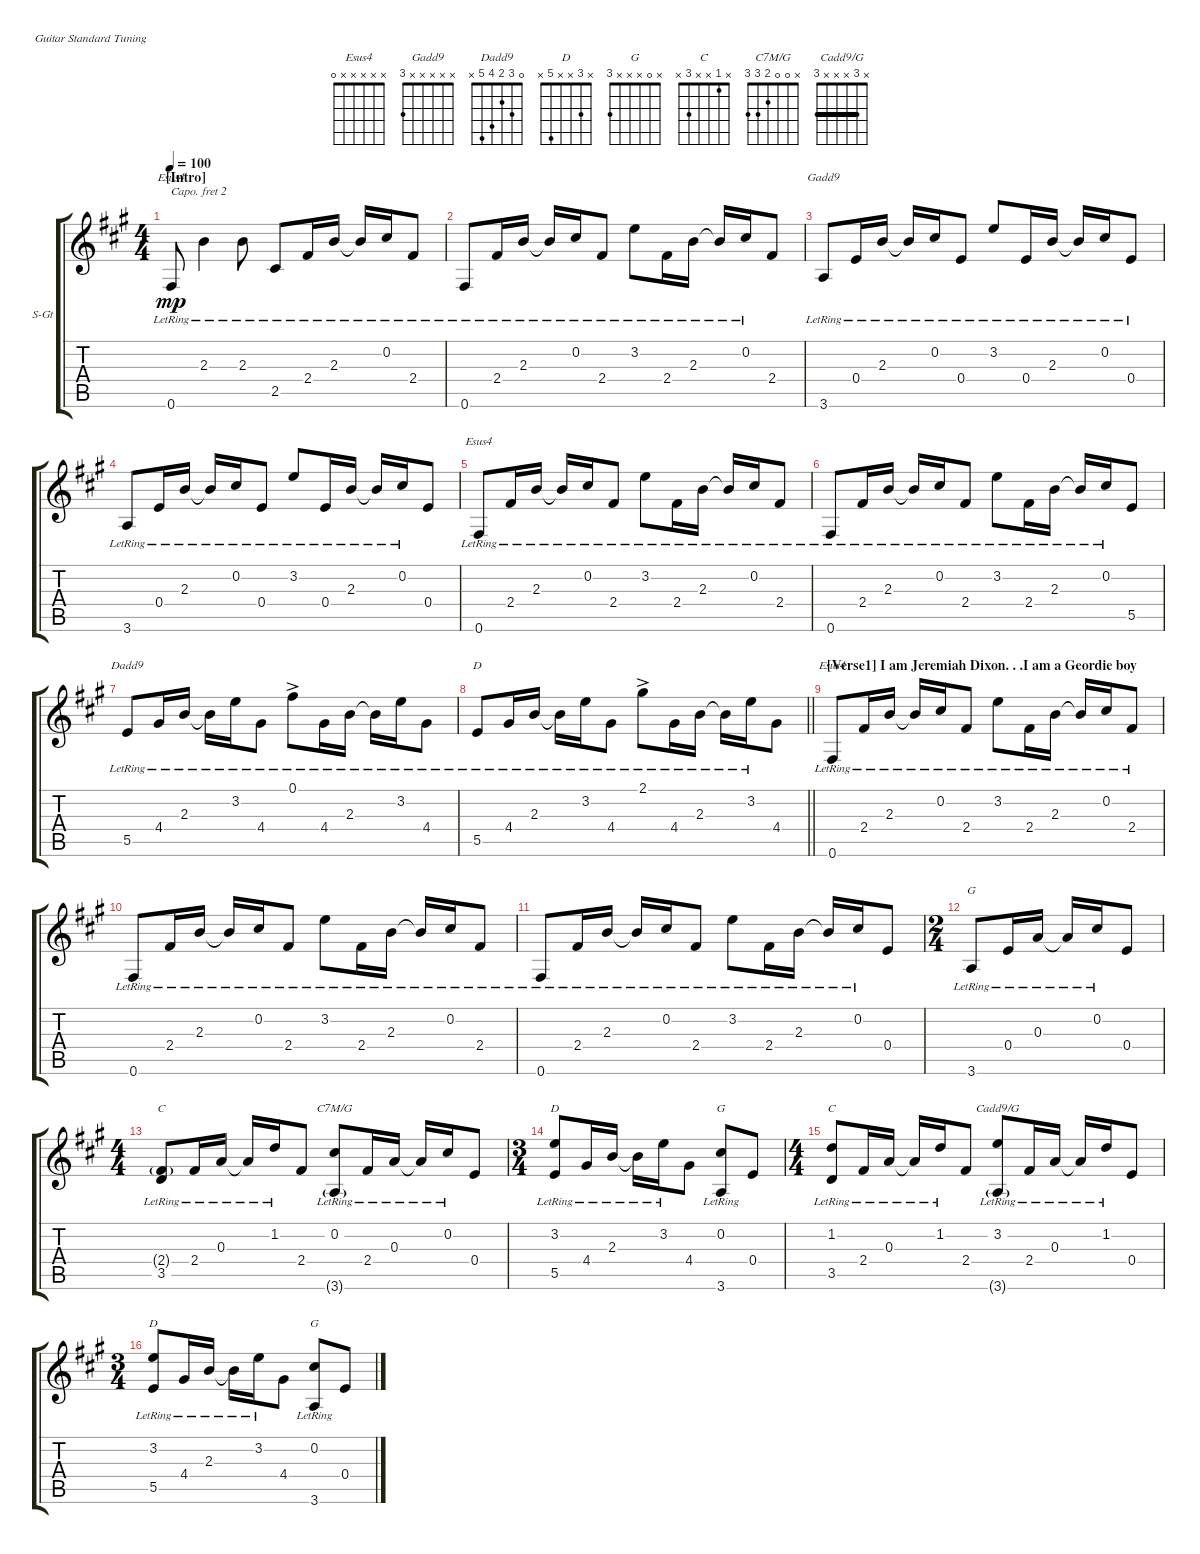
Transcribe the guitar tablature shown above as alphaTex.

\bracketExtendMode groupsimilarinstruments
\firstSystemTrackNameOrientation horizontal
\otherSystemsTrackNameOrientation horizontal
\track ("Acoustic Guitar (capo 2nd)" "S-Gt") {instrument acousticguitarsteel}
\staff {score tabs}
\capo 2
\tuning (E4 B3 G3 D3 A2 E2)
\chord ("Esus4" x x x x x 0)
\chord ("Gadd9" x x x x x 3)
\chord ("Dadd9" 0 3 2 4 5 x)
\chord ("D" x x x x 5 x)
\chord ("G" x x x x x 3)
\chord ("C" x x x x 3 x)
\chord ("C7M/G" x 0 0 2 3 3)
\chord ("D" x 3 x x 5 x)
\chord ("G" x 0 x x x 3)
\chord ("C" x 1 x x 3 x)
\chord ("Cadd9/G" x 3 x x x 3) {barre 3}
\ts (4 4)
\section ("" "[Intro]")
\tempo 100
\clef g2
\ks f#minor
0.6{lr}.8{ch "Esus4" dy mp instrument acousticguitarsteel} 2.3{lr}.4 2.3{lr}.8 2.5{lr}.8 2.4{lr}.16 2.3{lr}.16 2.3{lr t}.16 0.2{lr}.16 2.4{lr}.8 |
0.6{lr}.8 2.4{lr}.16 2.3{lr}.16 2.3{lr t}.16 0.2{lr}.16 2.4{lr}.8 3.2{lr}.8 2.4{lr}.16 2.3{lr}.16 2.3{lr t}.16 0.2{lr}.16 2.4.8 |
3.6{lr}.8{ch "Gadd9"} 0.4{lr}.16 2.3{lr}.16 2.3{lr t}.16 0.2{lr}.16 0.4{lr}.8 3.2{lr}.8 0.4{lr}.16 2.3{lr}.16 2.3{lr t}.16 0.2{lr}.16 0.4{lr}.8 |
3.6{lr}.8 0.4{lr}.16 2.3{lr}.16 2.3{lr t}.16 0.2{lr}.16 0.4{lr}.8 3.2{lr}.8 0.4{lr}.16 2.3{lr}.16 2.3{lr t}.16 0.2{lr}.16 0.4.8 |
0.6{lr}.8{ch "Esus4"} 2.4{lr}.16 2.3{lr}.16 2.3{lr t}.16 0.2{lr}.16 2.4{lr}.8 3.2{lr}.8 2.4{lr}.16 2.3{lr}.16 2.3{lr t}.16 0.2{lr}.16 2.4{lr}.8 |
0.6{lr}.8 2.4{lr}.16 2.3{lr}.16 2.3{lr t}.16 0.2{lr}.16 2.4{lr}.8 3.2{lr}.8 2.4{lr}.16 2.3{lr}.16 2.3{lr t}.16 0.2{lr}.16 5.5.8 |
5.5{lr}.8{ch "Dadd9"} 4.4{lr}.16 2.3{lr}.16 2.3{lr t}.16 3.2{lr}.16 4.4{lr}.8 0.1{ac lr}.8 4.4{lr}.16 2.3{lr}.16 2.3{lr t}.16 3.2{lr}.16 4.4{lr}.8 |
\barLineRight lightlight
5.5{lr}.8{ch "D"} 4.4{lr}.16 2.3{lr}.16 2.3{lr t}.16 3.2{lr}.16 4.4{lr}.8 2.1{ac lr}.8 4.4{lr}.16 2.3{lr}.16 2.3{lr t}.16 3.2{lr}.16 4.4.8 |
\section ("" "[Verse1] I am Jeremiah Dixon. . .I am a Geordie boy")
0.6{lr}.8{ch "Esus4"} 2.4{lr}.16 2.3{lr}.16 2.3{lr t}.16 0.2{lr}.16 2.4{lr}.8 3.2{lr}.8 2.4{lr}.16 2.3{lr}.16 2.3{lr t}.16 0.2{lr}.16 2.4{lr}.8 |
0.6{lr}.8 2.4{lr}.16 2.3{lr}.16 2.3{lr t}.16 0.2{lr}.16 2.4{lr}.8 3.2{lr}.8 2.4{lr}.16 2.3{lr}.16 2.3{lr t}.16 0.2{lr}.16 2.4{lr}.8 |
0.6{lr}.8 2.4{lr}.16 2.3{lr}.16 2.3{lr t}.16 0.2{lr}.16 2.4{lr}.8 3.2{lr}.8 2.4{lr}.16 2.3{lr}.16 2.3{lr t}.16 0.2{lr}.16 0.4.8 |
\ts (2 4)
3.6{lr}.8{ch "G"} 0.4{lr}.16 0.3{lr}.16 0.3{lr t}.16 0.2{lr}.16 0.4.8 |
\ts (4 4)
(2.4{g lr} 3.5).8{ch "C"} 2.4{lr}.16 0.3{lr}.16 0.3{lr t}.16 1.2{lr}.16 2.4.8 (0.2{lr} 3.6{g lr}).8{ch "C7M/G"} 2.4{lr}.16 0.3{lr}.16 0.3{lr t}.16 0.2{lr}.16 0.4.8 |
\ts (3 4)
(3.2{lr} 5.5{lr}).8{ch "D"} 4.4{lr}.16 2.3{lr}.16 2.3{lr t}.16 3.2{lr}.16 4.4.8 (0.2{lr} 3.6{lr}).8{ch "G"} 0.4.8 |
\ts (4 4)
(1.2{lr} 3.5{lr}).8{ch "C"} 2.4{lr}.16 0.3{lr}.16 0.3{lr t}.16 1.2{lr}.16 2.4.8 (3.2{lr} 3.6{g lr}).8{ch "Cadd9/G"} 2.4{lr}.16 0.3{lr}.16 0.3{lr t}.16 1.2{lr}.16 0.4.8 |
\ts (3 4)
(3.2{lr} 5.5{lr}).8{ch "D"} 4.4{lr}.16 2.3{lr}.16 2.3{lr t}.16 3.2{lr}.16 4.4.8 (0.2{lr} 3.6{lr}).8{ch "G"} 0.4.8
